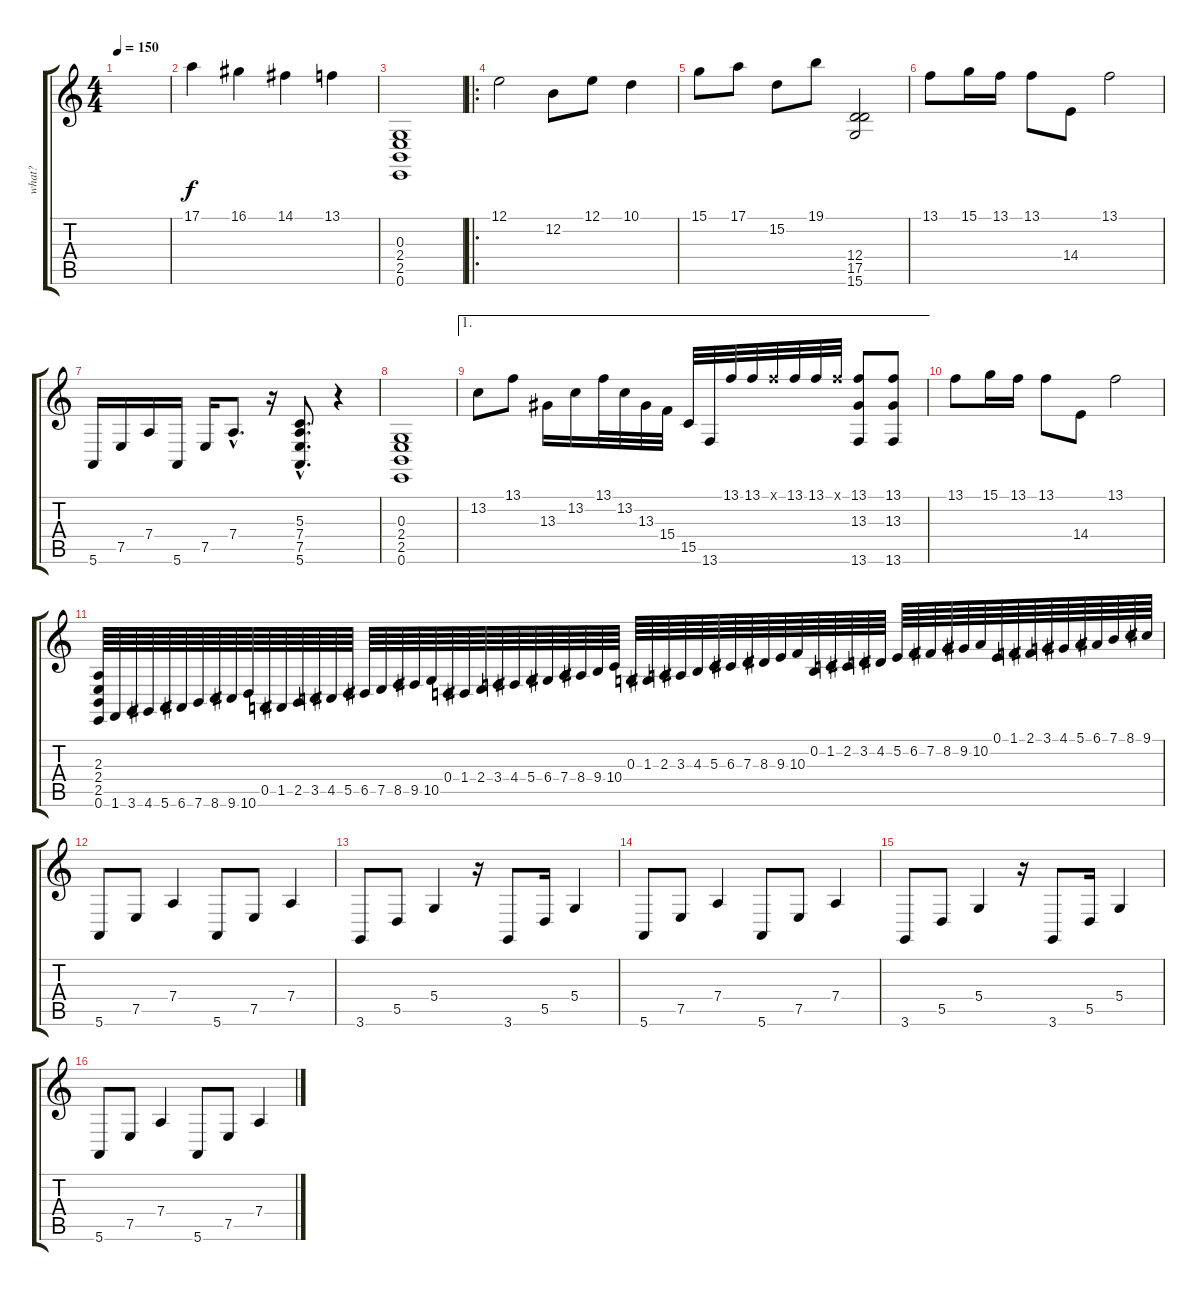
\track ("what?" "what?") {instrument acousticgrandpiano}
\staff {score tabs}
\tuning (E4 B3 G3 D3 A2 E2) {hide}
\ts (4 4)
\tempo 150
\clef g2
\ks c
|
17.1.4 16.1.4 14.1.4 13.1.4 |
(0.3 2.4 2.5 0.6).1 |
\ro
12.1.2 12.2.8 12.1.8 10.1.4 |
15.1.8 17.1.8 15.2.8 19.1.8 (12.4 17.5 15.6).2 |
13.1.8 15.1.16 13.1.16 13.1.8 14.4.8 13.1.2 |
5.6.16 7.5.16 7.4.16 5.6.16 7.5.16 7.4{hac}.8{d} r.16 (5.3{hac} 7.4{hac} 7.5{hac} 5.6{hac}).8{d} r.4 |
(0.3 2.4 2.5 0.6).1 |
\ae 1
13.2.8 13.1.8 13.3.16 13.2.16 13.1.32 13.2.32 13.3.32 15.4.32 15.5.32 13.6.32 13.1.32 13.1.32 13.1{x}.32 13.1.32 13.1.32 13.1{x}.32 (13.1 13.3 13.6).8 (13.1 13.3 13.6).8 |
13.1.8 15.1.16 13.1.16 13.1.8 14.4.8 13.1.2 |
(2.3 2.4 2.5 0.6).64 1.6.64 3.6.64 4.6.64 5.6.64 6.6.64 7.6.64 8.6.64 9.6.64 10.6.64 0.5.64 1.5.64 2.5.64 3.5.64 4.5.64 5.5.64 6.5.64 7.5.64 8.5.64 9.5.64 10.5.64 0.4.64 1.4.64 2.4.64 3.4.64 4.4.64 5.4.64 6.4.64 7.4.64 8.4.64 9.4.64 10.4.64 0.3.64 1.3.64 2.3.64 3.3.64 4.3.64 5.3.64 6.3.64 7.3.64 8.3.64 9.3.64 10.3.64 0.2.64 1.2.64 2.2.64 3.2.64 4.2.64 5.2.64 6.2.64 7.2.64 8.2.64 9.2.64 10.2.64 0.1.64 1.1.64 2.1.64 3.1.64 4.1.64 5.1.64 6.1.64 7.1.64 8.1.64 9.1.64 |
5.6.8 7.5.8 7.4.4 5.6.8 7.5.8 7.4.4 |
3.6.8 5.5.8 5.4.4 r.16 3.6.8 5.5.16 5.4.4 |
5.6.8 7.5.8 7.4.4 5.6.8 7.5.8 7.4.4 |
3.6.8 5.5.8 5.4.4 r.16 3.6.8 5.5.16 5.4.4 |
5.6.8 7.5.8 7.4.4 5.6.8 7.5.8 7.4.4
